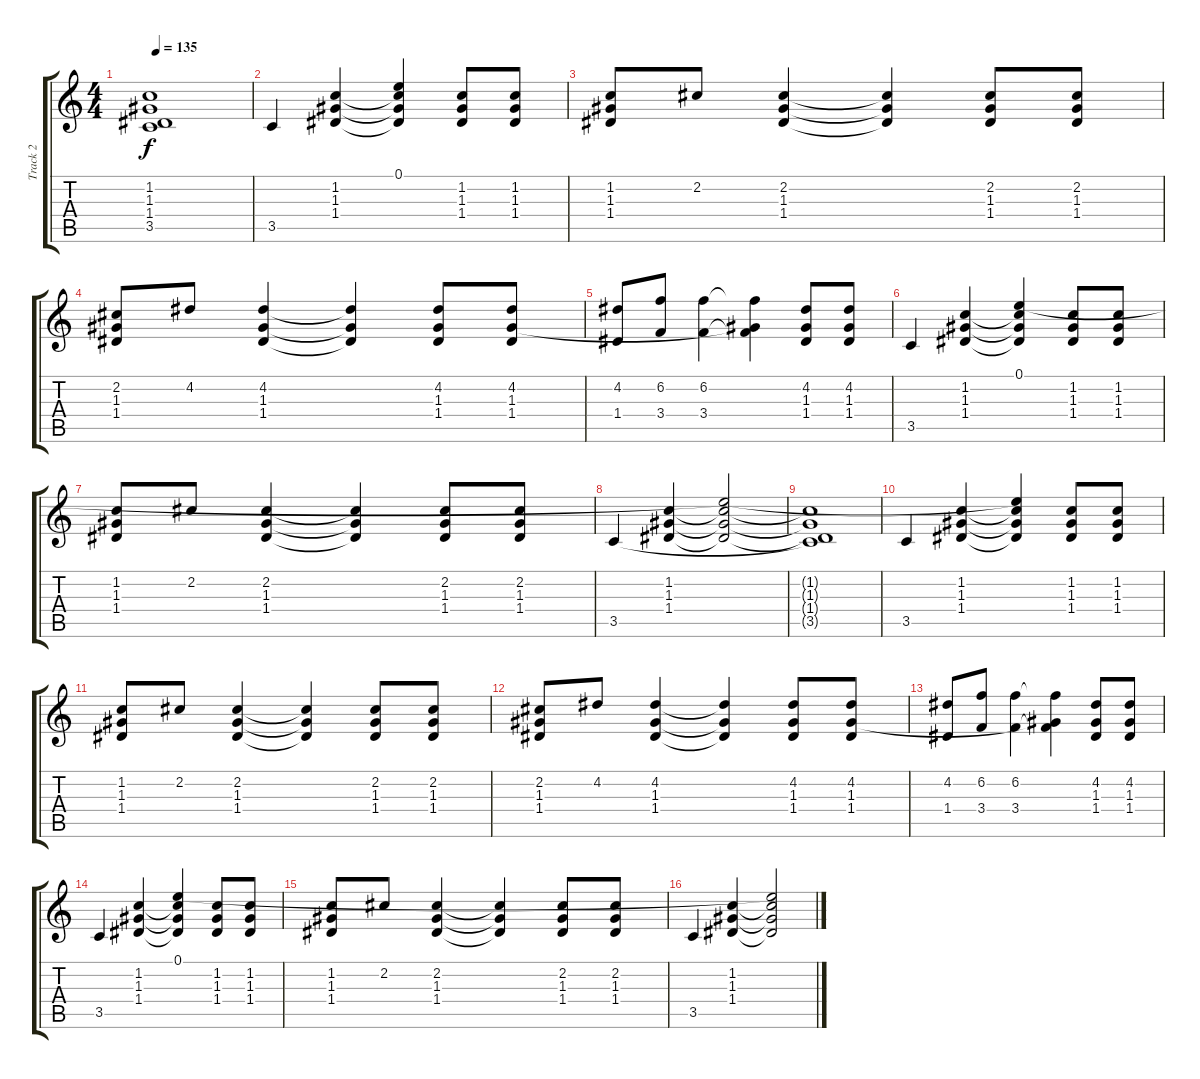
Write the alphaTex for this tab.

\track ("Track 2" "Track 2") {instrument acousticguitarsteel}
\staff {score tabs}
\tuning (E4 B3 G3 D3 A2 E2) {hide}
\ts (4 4)
\tempo 135
\clef g2
\ks c
(1.2{t} 1.3{t} 1.4{t} 3.5{t}).1{dy f} |
3.5.4 (1.2 1.3 1.4).4 (0.1{t} 1.2{t} 1.3{t} 1.4{t}).4 (1.2 1.3 1.4).8 (1.2 1.3 1.4).8 |
(1.2 1.3 1.4).8 2.2.8 (2.2 1.3 1.4).4 (2.2{t} 1.3{t} 1.4{t}).4 (2.2 1.3 1.4).8 (2.2 1.3 1.4).8 |
(2.2 1.3 1.4).8 4.2.8 (4.2 1.3 1.4).4 (4.2{t} 1.3{t} 1.4{t}).4 (4.2 1.3 1.4).8 (4.2 1.3 1.4).8 |
(4.2 1.4).8 (6.2 3.4).8 (6.2 3.4).4 (6.2{t} 1.3{t} 3.4{t}).4 (4.2 1.3 1.4).8 (4.2 1.3 1.4).8 |
3.5.4 (1.2 1.3 1.4).4 (0.1 1.2{t} 1.3{t} 1.4{t}).4 (1.2 1.3 1.4).8 (1.2 1.3 1.4).8 |
(1.2 1.3 1.4).8 2.2.8 (2.2 1.3 1.4).4 (2.2{t} 1.3{t} 1.4{t}).4 (2.2 1.3 1.4).8 (2.2 1.3 1.4).8 |
3.5.4 (1.2 1.3 1.4).4 (0.1{t} 1.2{t} 1.3{t} 1.4{t}).2 |
(1.2{t} 1.3{t} 1.4{t} 3.5{t}).1 |
3.5.4 (1.2 1.3 1.4).4 (0.1{t} 1.2{t} 1.3{t} 1.4{t}).4 (1.2 1.3 1.4).8 (1.2 1.3 1.4).8 |
(1.2 1.3 1.4).8 2.2.8 (2.2 1.3 1.4).4 (2.2{t} 1.3{t} 1.4{t}).4 (2.2 1.3 1.4).8 (2.2 1.3 1.4).8 |
(2.2 1.3 1.4).8 4.2.8 (4.2 1.3 1.4).4 (4.2{t} 1.3{t} 1.4{t}).4 (4.2 1.3 1.4).8 (4.2 1.3 1.4).8 |
(4.2 1.4).8 (6.2 3.4).8 (6.2 3.4).4 (6.2{t} 1.3{t} 3.4{t}).4 (4.2 1.3 1.4).8 (4.2 1.3 1.4).8 |
3.5.4 (1.2 1.3 1.4).4 (0.1 1.2{t} 1.3{t} 1.4{t}).4 (1.2 1.3 1.4).8 (1.2 1.3 1.4).8 |
(1.2 1.3 1.4).8 2.2.8 (2.2 1.3 1.4).4 (2.2{t} 1.3{t} 1.4{t}).4 (2.2 1.3 1.4).8 (2.2 1.3 1.4).8 |
3.5.4 (1.2 1.3 1.4).4 (0.1{t} 1.2{t} 1.3{t} 1.4{t}).2
